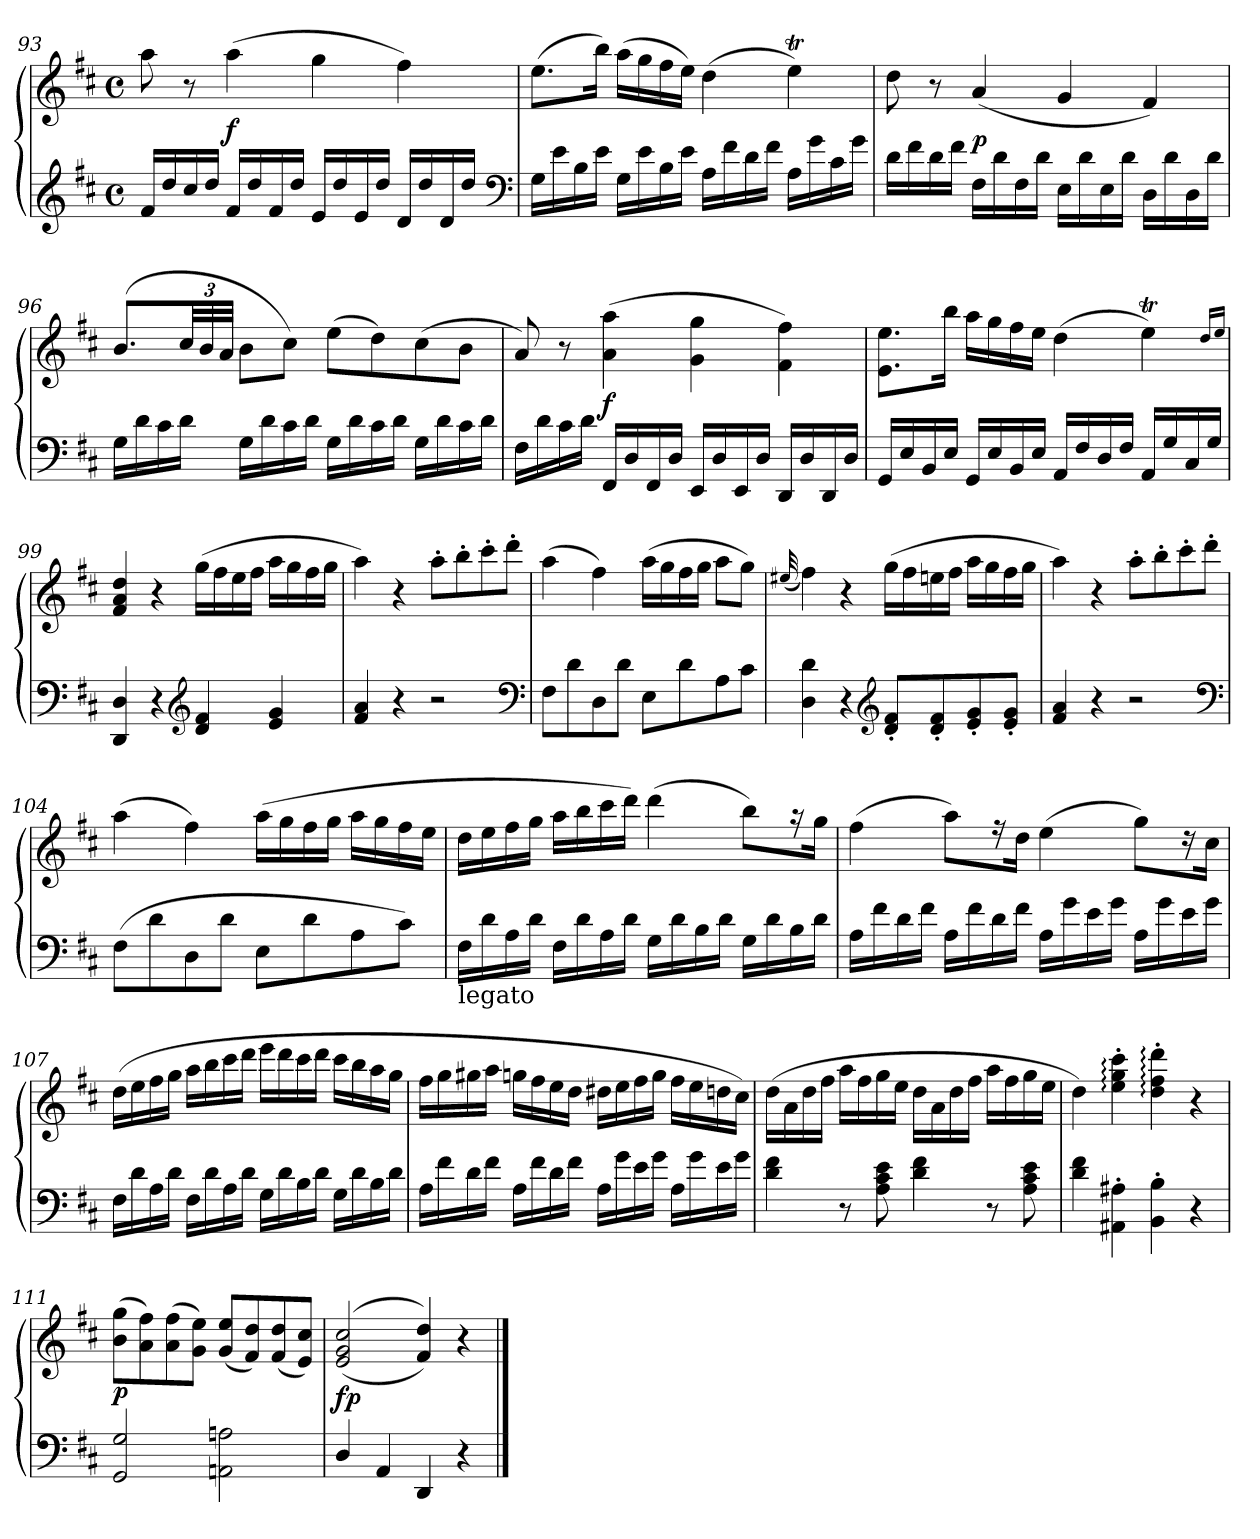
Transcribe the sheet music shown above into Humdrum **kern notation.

**kern	**kern	**dynam
*part1	*part1	*part1
*staff2	*staff1	*staff1/2
*clefG2	*clefG2	*
*k[f#c#]	*k[f#c#]	*
*M4/4	*M4/4	*
*met(c)	*met(c)	*
=93	=93	=93
16f#/LL	8aa	.
16dd/	.	.
16cc#/	8r	.
16dd/JJ	.	.
16f#LL	(4aa	f
16dd	.	.
16f#	.	.
16ddJJ	.	.
16eLL	4gg	.
16dd	.	.
16e	.	.
16ddJJ	.	.
16dLL	4ff#)	.
16dd	.	.
16d	.	.
16ddJJ	.	.
*clefF4	*	*
=94	=94	=94
16GLL	(8.eeL	.
16e	.	.
16B	.	.
16eJJ	16bbJk)	.
16GLL	(16aaLL	.
16e	16gg	.
16B	16ff#	.
16eJJ	16eeJJ)	.
16ALL	(4dd	.
16f#	.	.
16d	.	.
16f#JJ	.	.
16ALL	4eeT)	.
16g	.	.
16c#	.	.
16gJJ	.	.
=95	=95	=95
16dLL	8dd	.
16f#	.	.
16d	8r	.
16f#JJ	.	.
16F#LL	(4a	p
16d	.	.
16F#	.	.
16dJJ	.	.
16ELL	4g	.
16d	.	.
16E	.	.
16dJJ	.	.
16DLL	4f#)	.
16d	.	.
16D	.	.
16dJJ	.	.
=96	=96	=96
16GLL	(>8.b/L	.
16d	.	.
16c#	.	.
16dJJ	48cc#/LL	.
.	48b/	.
.	48a/JJJ	.
16GLL	8bL	.
16d	.	.
16c#	8cc#J)	.
16dJJ	.	.
16GLL	(8eeL	.
16d	.	.
16c#	8dd)	.
16dJJ	.	.
16GLL	(8cc#	.
16d	.	.
16c#	8bJ	.
16dJJ	.	.
=97	=97	=97
16F#LL	8a)	.
16d	.	.
16c#	8r	.
16dJJ	.	.
16FF#LL	(4a 4aa	f
16D	.	.
16FF#	.	.
16DJJ	.	.
16EELL	4g 4gg	.
16D	.	.
16EE	.	.
16DJJ	.	.
16DDLL	4f# 4ff#)	.
16D	.	.
16DD	.	.
16DJJ	.	.
=98	=98	=98
16GGLL	8.e 8.eeL	.
16E	.	.
16BB	.	.
16EJJ	16bbJk	.
16GGLL	16aaLL	.
16E	16gg	.
16BB	16ff#	.
16EJJ	16eeJJ	.
16AALL	(4dd	.
16F#/	.	.
16D/	.	.
16F#/JJ	.	.
16AA/LL	4eeT)	.
16G/	.	.
16C#/	.	.
16G/JJ	.	.
.	16qddTTT/LL	.
.	16qee/JJ	.
=99	=99	=99
4DD 4D	4f# 4a 4dd	.
4r	4r	.
*clefG2	*	*
4d 4f#	(16ggLL	.
.	16ff#	.
.	16ee	.
.	16ff#JJ	.
4e 4g	16aaLL	.
.	16gg	.
.	16ff#	.
.	16ggJJ	.
=100	=100	=100
4f# 4a	4aa)	.
4r	4r	.
2r	8aa'L	.
.	8bb'	.
.	8ccc#'	.
.	8ddd'J	.
*clefF4	*	*
=101	=101	=101
8F#L	(4aa	.
8d	.	.
8D	4ff#)	.
8dJ	.	.
8EL	(16aaLL	.
.	16gg	.
8d	16ff#	.
.	16ggJJ	.
8A	8aaL	.
8c#J	8ggJ)	.
=102	=102	=102
.	(32qqee#X/	.
4D 4d	4ff#)	.
4r	4r	.
*clefG2	*	*
8d' 8f#'L	(16ggLL	.
.	16ff#	.
8d' 8f#'	16een	.
.	16ff#JJ	.
8e' 8g'	16aaLL	.
.	16gg	.
8e' 8g'J	16ff#	.
.	16ggJJ	.
=103	=103	=103
4f# 4a	4aa)	.
4r	4r	.
2r	8aa'L	.
.	8bb'	.
.	8ccc#'	.
.	8ddd'J	.
*clefF4	*	*
=104	=104	=104
(8F#L	(4aa	.
8d	.	.
8D	4ff#)	.
8dJ	.	.
8EL	(16aaLL	.
.	16gg	.
8d	16ff#	.
.	16ggJJ	.
8A	16aaLL	.
.	16gg	.
8c#J)	16ff#	.
.	16eeJJ	.
=105	=105	=105
!LO:TX:b:t=legato	!	!
16F#LL	16ddLL	.
16d	16ee	.
16A	16ff#	.
16dJJ	16ggJJ	.
16F#LL	16aaLL	.
16d	16bb	.
16A	16ccc#	.
16dJJ	16dddJJ)	.
16GLL	(4ddd	.
16d	.	.
16B	.	.
16dJJ	.	.
16GLL	8bbL)	.
16d	.	.
16B	16r	.
16dJJ	16ggJk	.
=106	=106	=106
16ALL	(4ff#	.
16f#	.	.
16d	.	.
16f#JJ	.	.
16ALL	8aaL)	.
16f#	.	.
16d	16r	.
16f#JJ	16ddJk	.
16ALL	(4ee	.
16g	.	.
16e	.	.
16gJJ	.	.
16ALL	8ggL)	.
16g	.	.
16e	16r	.
16gJJ	16cc#Jk	.
=107	=107	=107
16F#LL	(16ddLL	.
16d	16ee	.
16A	16ff#	.
16dJJ	16ggJJ	.
16F#LL	16aaLL	.
16d	16bb	.
16A	16ccc#	.
16dJJ	16dddJJ	.
16GLL	16eeeLL	.
16d	16ddd	.
16B	16ccc#	.
16dJJ	16dddJJ	.
16GLL	16ccc#LL	.
16d	16bb	.
16B	16aa	.
16dJJ	16ggJJ	.
=108	=108	=108
16ALL	16ff#LL	.
16f#	16gg	.
16d	16gg#X	.
16f#JJ	16aaJJ	.
16ALL	16ggnLL	.
16f#	16ff#	.
16d	16ee	.
16f#JJ	16ddJJ	.
16ALL	16dd#XLL	.
16g	16ee	.
16e	16ff#	.
16gJJ	16ggJJ	.
16ALL	16ff#LL	.
16g	16ee	.
16e	16ddn	.
16gJJ	16cc#JJ)	.
=109	=109	=109
4d 4f#	(16ddLL	.
.	16a	.
.	16dd	.
.	16ff#JJ	.
8r	16aaLL	.
.	16ff#	.
8A 8c# 8e	16gg	.
.	16eeJJ	.
4d 4f#	16ddLL	.
.	16a	.
.	16dd	.
.	16ff#JJ	.
8r	16aaLL	.
.	16ff#	.
8A 8c# 8e	16gg	.
.	16eeJJ	.
=110	=110	=110
4d 4f#	4dd)	.
4AA#X' 4A#X'	4ee:' 4gg:' 4ccc#:'	.
4BB' 4B'	4dd:' 4ff#:' 4ddd:'	.
4r	4r	.
=111	=111	=111
2GG 2G	(8b 8ggL	p
.	8a 8ff#)	.
.	(8a 8ff#	.
.	8g 8eeJ)	.
2AAn 2An	(8g 8eeL	.
.	8f# 8dd)	.
.	(8f# 8dd	.
.	8e 8cc#J)	.
=112	=112	=112
4D/	(>(>2e/ 2g/ 2cc#/	fp
4AA	.	.
4DD	4f# 4dd))	.
4r	4r	.
==	==	==
*-	*-	*-
